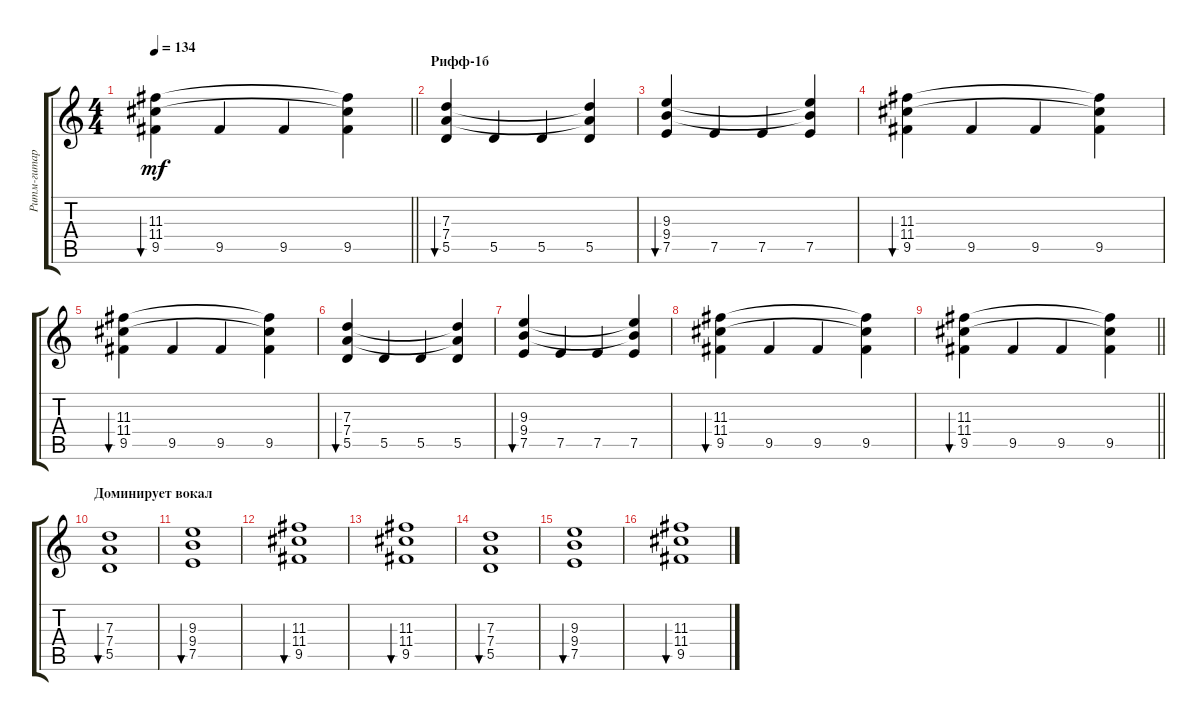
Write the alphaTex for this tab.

\track ("Ритм-гитара" "Ритм-гитар") {instrument acousticguitarsteel}
\staff {score tabs}
\tuning (E4 B3 G3 D3 A2 E2) {hide}
\ts (4 4)
\tempo 134
\clef g2
\barLineRight lightlight
\ks c
(11.3 11.4 9.5).4{bu 60 dy mf} 9.5.4 9.5.4 (11.3{t} 11.4{t} 9.5).4 |
\section ("" "Рифф-1б")
(7.3 7.4 5.5).4{bu 60} 5.5.4 5.5.4 (7.3{t} 7.4{t} 5.5).4 |
(9.3 9.4 7.5).4{bu 60} 7.5.4 7.5.4 (9.3{t} 9.4{t} 7.5).4 |
(11.3 11.4 9.5).4{bu 60} 9.5.4 9.5.4 (11.3{t} 11.4{t} 9.5).4 |
(11.3 11.4 9.5).4{bu 60} 9.5.4 9.5.4 (11.3{t} 11.4{t} 9.5).4 |
(7.3 7.4 5.5).4{bu 60} 5.5.4 5.5.4 (7.3{t} 7.4{t} 5.5).4 |
(9.3 9.4 7.5).4{bu 60} 7.5.4 7.5.4 (9.3{t} 9.4{t} 7.5).4 |
(11.3 11.4 9.5).4{bu 60} 9.5.4 9.5.4 (11.3{t} 11.4{t} 9.5).4 |
\barLineRight lightlight
(11.3 11.4 9.5).4{bu 60} 9.5.4 9.5.4 (11.3{t} 11.4{t} 9.5).4 |
\section ("" "Доминирует вокал")
(7.3 7.4 5.5).1{bu 60} |
(9.3 9.4 7.5).1{bu 60} |
(11.3 11.4 9.5).1{bu 60} |
(11.3 11.4 9.5).1{bu 60} |
(7.3 7.4 5.5).1{bu 60} |
(9.3 9.4 7.5).1{bu 60} |
(11.3 11.4 9.5).1{bu 60}
